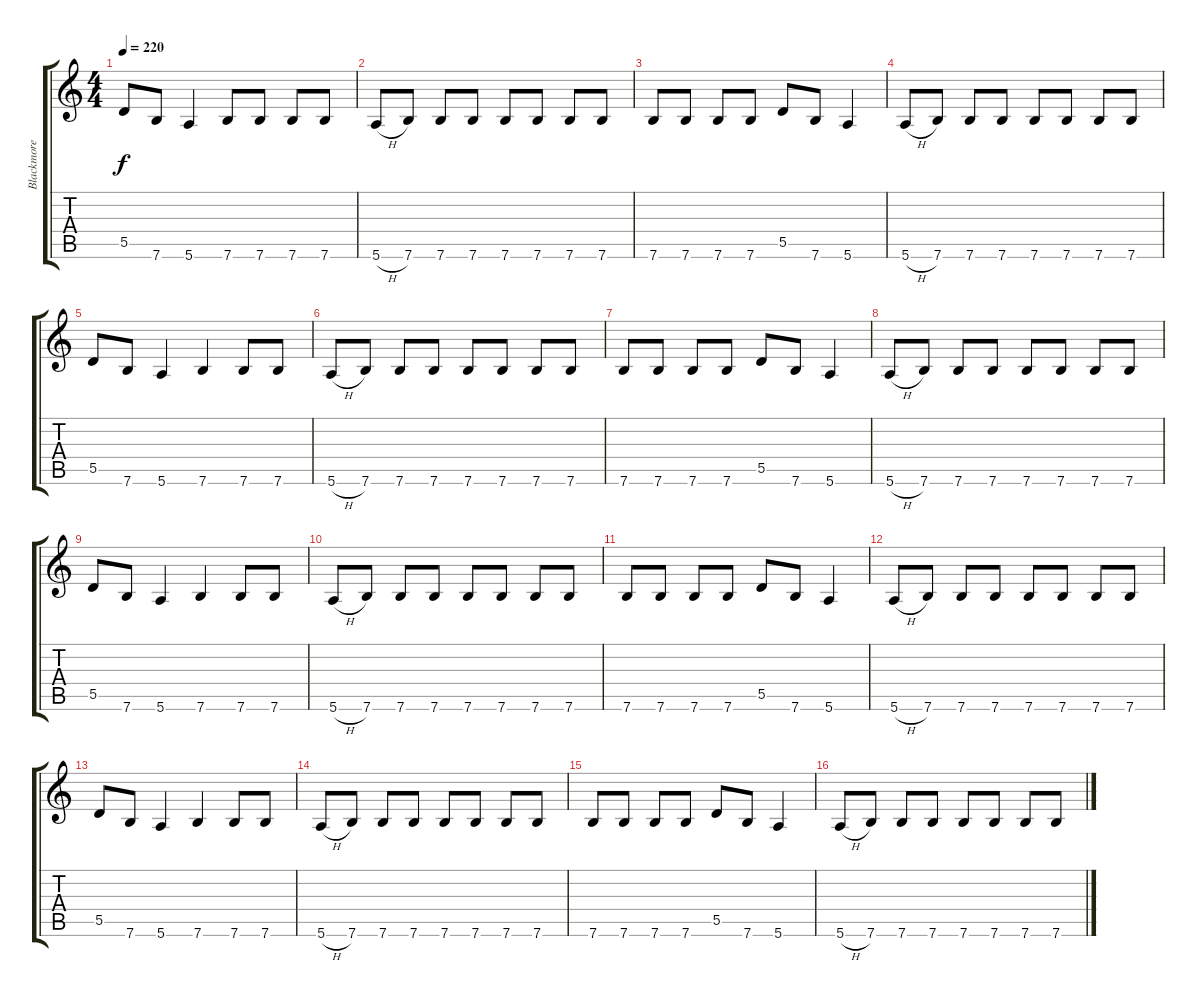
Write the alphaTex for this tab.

\track ("Blackmore" "Blackmore") {instrument distortionguitar}
\staff {score tabs}
\tuning (E4 B3 G3 D3 A2 E2) {hide}
\ts (4 4)
\tempo 220
\clef g2
\ks c
5.5.8{dy f} 7.6.8 5.6.4 7.6.8 7.6.8 7.6.8 7.6.8 |
5.6{h}.8 7.6.8 7.6.8 7.6.8 7.6.8 7.6.8 7.6.8 7.6.8 |
7.6.8 7.6.8 7.6.8 7.6.8 5.5.8 7.6.8 5.6.4 |
5.6{h}.8 7.6.8 7.6.8 7.6.8 7.6.8 7.6.8 7.6.8 7.6.8 |
5.5.8 7.6.8 5.6.4 7.6.4 7.6.8 7.6.8 |
5.6{h}.8 7.6.8 7.6.8 7.6.8 7.6.8 7.6.8 7.6.8 7.6.8 |
7.6.8 7.6.8 7.6.8 7.6.8 5.5.8 7.6.8 5.6.4 |
5.6{h}.8 7.6.8 7.6.8 7.6.8 7.6.8 7.6.8 7.6.8 7.6.8 |
5.5.8 7.6.8 5.6.4 7.6.4 7.6.8 7.6.8 |
5.6{h}.8 7.6.8 7.6.8 7.6.8 7.6.8 7.6.8 7.6.8 7.6.8 |
7.6.8 7.6.8 7.6.8 7.6.8 5.5.8 7.6.8 5.6.4 |
5.6{h}.8{volume 6} 7.6.8 7.6.8 7.6.8 7.6.8 7.6.8 7.6.8 7.6.8 |
5.5.8 7.6.8 5.6.4 7.6.4 7.6.8 7.6.8 |
5.6{h}.8{volume 3} 7.6.8 7.6.8 7.6.8 7.6.8 7.6.8 7.6.8 7.6.8 |
7.6.8 7.6.8 7.6.8 7.6.8 5.5.8 7.6.8 5.6.4 |
5.6{h}.8{volume 0} 7.6.8 7.6.8 7.6.8 7.6.8 7.6.8 7.6.8 7.6.8
